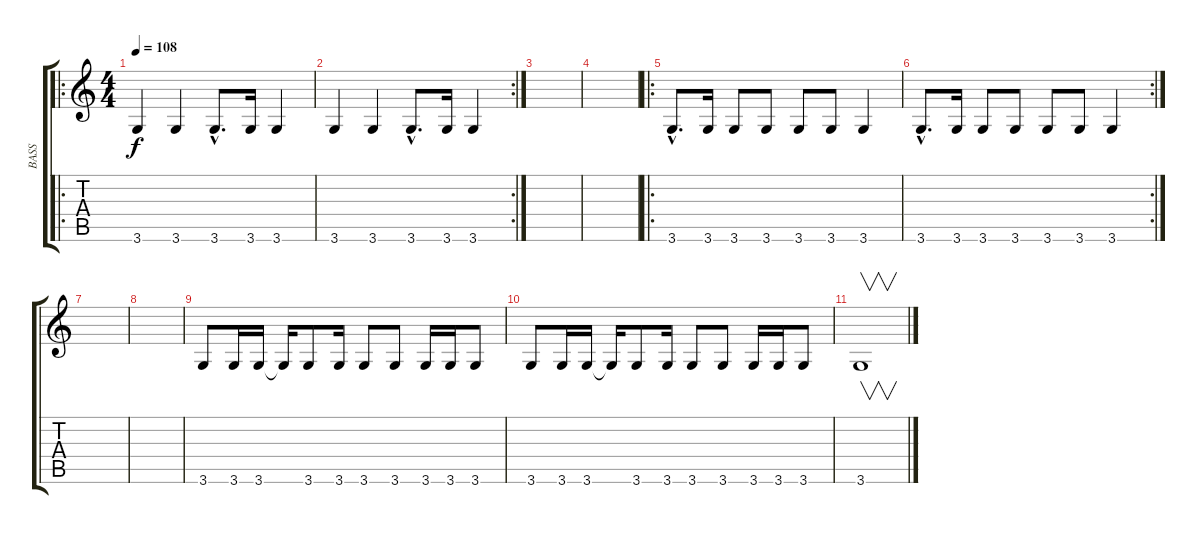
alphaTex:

\track ("BASS" "BASS") {instrument acousticbass}
\staff {score tabs}
\tuning (E4 B3 G3 D3 A2 E2) {hide}
\ro
\ts (4 4)
\tempo 108
\clef g2
\ks c
3.6.4{dy f instrument acousticbass} 3.6.4 3.6{hac}.8{d} 3.6.16 3.6.4 |
\rc 2
3.6.4 3.6.4 3.6{hac}.8{d} 3.6.16 3.6.4 |
|
|
\ro
3.6{hac}.8{d} 3.6.16 3.6.8 3.6.8 3.6.8 3.6.8 3.6.4 |
\rc 2
3.6{hac}.8{d} 3.6.16 3.6.8 3.6.8 3.6.8 3.6.8 3.6.4 |
|
|
3.6.8 3.6.16 3.6.16 3.6{t}.16 3.6.8 3.6.16 3.6.8 3.6.8 3.6.16 3.6.16 3.6.8 |
3.6.8 3.6.16 3.6.16 3.6{t}.16 3.6.8 3.6.16 3.6.8 3.6.8 3.6.16 3.6.16 3.6.8 |
3.6.1{v}
